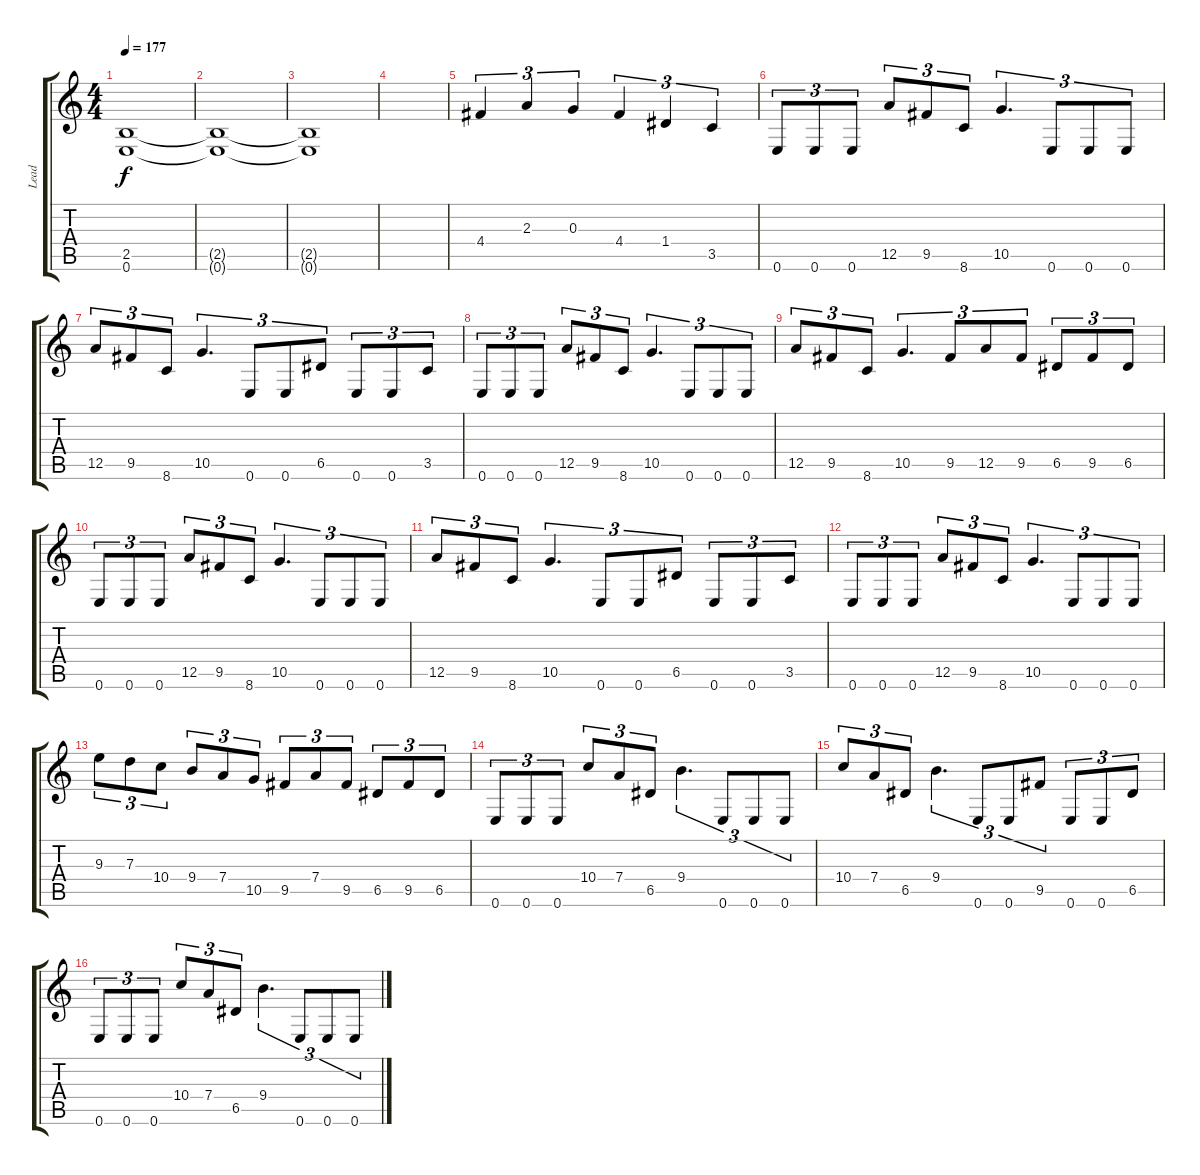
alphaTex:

\track ("Lead" "Lead") {instrument distortionguitar}
\staff {score tabs}
\tuning (E4 B3 G3 D3 A2 E2) {hide}
\ts (4 4)
\tempo 177
\clef g2
\ks c
(2.5{t} 0.6{t}).1{dy f} |
(2.5{t} 0.6{t}).1{volume 2} |
(2.5{t} 0.6{t}).1 |
|
4.4.4{tu (3 2) volume 13} 2.3.4{tu (3 2)} 0.3.4{tu (3 2)} 4.4.4{tu (3 2)} 1.4.4{tu (3 2)} 3.5.4{tu (3 2)} |
0.6.8{tu (3 2)} 0.6.8{tu (3 2)} 0.6.8{tu (3 2)} 12.5.8{tu (3 2)} 9.5.8{tu (3 2)} 8.6.8{tu (3 2)} 10.5.4{d tu (3 2)} 0.6.8{tu (3 2)} 0.6.8{tu (3 2)} 0.6.8{tu (3 2)} |
12.5.8{tu (3 2)} 9.5.8{tu (3 2)} 8.6.8{tu (3 2)} 10.5.4{d tu (3 2)} 0.6.8{tu (3 2)} 0.6.8{tu (3 2)} 6.5.8{tu (3 2)} 0.6.8{tu (3 2)} 0.6.8{tu (3 2)} 3.5.8{tu (3 2)} |
0.6.8{tu (3 2)} 0.6.8{tu (3 2)} 0.6.8{tu (3 2)} 12.5.8{tu (3 2)} 9.5.8{tu (3 2)} 8.6.8{tu (3 2)} 10.5.4{d tu (3 2)} 0.6.8{tu (3 2)} 0.6.8{tu (3 2)} 0.6.8{tu (3 2)} |
12.5.8{tu (3 2)} 9.5.8{tu (3 2)} 8.6.8{tu (3 2)} 10.5.4{d tu (3 2)} 9.5.8{tu (3 2)} 12.5.8{tu (3 2)} 9.5.8{tu (3 2)} 6.5.8{tu (3 2)} 9.5.8{tu (3 2)} 6.5.8{tu (3 2)} |
0.6.8{tu (3 2)} 0.6.8{tu (3 2)} 0.6.8{tu (3 2)} 12.5.8{tu (3 2)} 9.5.8{tu (3 2)} 8.6.8{tu (3 2)} 10.5.4{d tu (3 2)} 0.6.8{tu (3 2)} 0.6.8{tu (3 2)} 0.6.8{tu (3 2)} |
12.5.8{tu (3 2)} 9.5.8{tu (3 2)} 8.6.8{tu (3 2)} 10.5.4{d tu (3 2)} 0.6.8{tu (3 2)} 0.6.8{tu (3 2)} 6.5.8{tu (3 2)} 0.6.8{tu (3 2)} 0.6.8{tu (3 2)} 3.5.8{tu (3 2)} |
0.6.8{tu (3 2)} 0.6.8{tu (3 2)} 0.6.8{tu (3 2)} 12.5.8{tu (3 2)} 9.5.8{tu (3 2)} 8.6.8{tu (3 2)} 10.5.4{d tu (3 2)} 0.6.8{tu (3 2)} 0.6.8{tu (3 2)} 0.6.8{tu (3 2)} |
9.3.8{tu (3 2)} 7.3.8{tu (3 2)} 10.4.8{tu (3 2)} 9.4.8{tu (3 2)} 7.4.8{tu (3 2)} 10.5.8{tu (3 2)} 9.5.8{tu (3 2)} 7.4.8{tu (3 2)} 9.5.8{tu (3 2)} 6.5.8{tu (3 2)} 9.5.8{tu (3 2)} 6.5.8{tu (3 2)} |
0.6.8{tu (3 2)} 0.6.8{tu (3 2)} 0.6.8{tu (3 2)} 10.4.8{tu (3 2)} 7.4.8{tu (3 2)} 6.5.8{tu (3 2)} 9.4.4{d tu (3 2)} 0.6.8{tu (3 2)} 0.6.8{tu (3 2)} 0.6.8{tu (3 2)} |
10.4.8{tu (3 2)} 7.4.8{tu (3 2)} 6.5.8{tu (3 2)} 9.4.4{d tu (3 2)} 0.6.8{tu (3 2)} 0.6.8{tu (3 2)} 9.5.8{tu (3 2)} 0.6.8{tu (3 2)} 0.6.8{tu (3 2)} 6.5.8{tu (3 2)} |
0.6.8{tu (3 2)} 0.6.8{tu (3 2)} 0.6.8{tu (3 2)} 10.4.8{tu (3 2)} 7.4.8{tu (3 2)} 6.5.8{tu (3 2)} 9.4.4{d tu (3 2)} 0.6.8{tu (3 2)} 0.6.8{tu (3 2)} 0.6.8{tu (3 2)}
